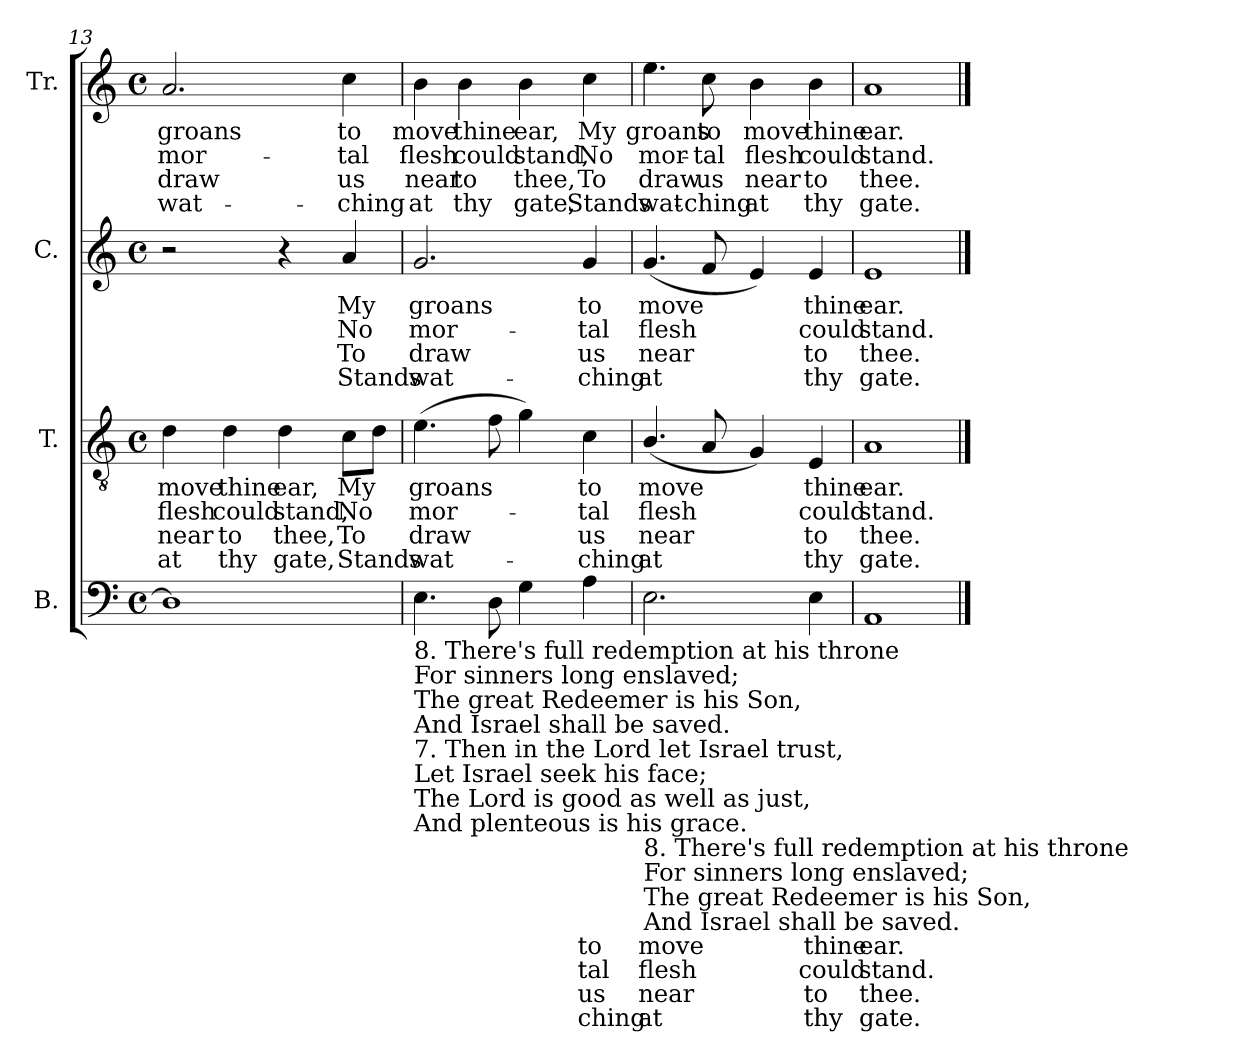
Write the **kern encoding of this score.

**kern	**text	**text	**text	**text	**kern	**text	**text	**text	**text	**kern	**text	**text	**text	**text	**kern	**text	**text	**text	**text
*part4	*part4	*part4	*part4	*part4	*part3	*part3	*part3	*part3	*part3	*part2	*part2	*part2	*part2	*part2	*part1	*part1	*part1	*part1	*part1
*staff4	*staff4	*staff4	*staff4	*staff4	*staff3	*staff3	*staff3	*staff3	*staff3	*staff2	*staff2	*staff2	*staff2	*staff2	*staff1	*staff1	*staff1	*staff1	*staff1
*I"B.	*	*	*	*	*I"T.	*	*	*	*	*I"C.	*	*	*	*	*I"Tr.	*	*	*	*
*I'B.	*	*	*	*	*I'T.	*	*	*	*	*I'C.	*	*	*	*	*I'Tr.	*	*	*	*
*clefF4	*	*	*	*	*clefGv2	*	*	*	*	*clefG2	*	*	*	*	*clefG2	*	*	*	*
*k[]	*	*	*	*	*k[]	*	*	*	*	*k[]	*	*	*	*	*k[]	*	*	*	*
*M4/4	*	*	*	*	*M4/4	*	*	*	*	*M4/4	*	*	*	*	*M4/4	*	*	*	*
*met(c)	*	*	*	*	*met(c)	*	*	*	*	*met(c)	*	*	*	*	*met(c)	*	*	*	*
=13	=13	=13	=13	=13	=13	=13	=13	=13	=13	=13	=13	=13	=13	=13	=13	=13	=13	=13	=13
1D]	.	.	.	.	4d\	move	flesh	near	at	2r	.	.	.	.	2.a/	groans	mor-	draw	wat-
.	.	.	.	.	4d\	thine	could	to	thy	.	.	.	.	.	.	.	.	.	.
.	.	.	.	.	4d\	ear,	stand,	thee,	gate,	4r	.	.	.	.	.	.	.	.	.
.	.	.	.	.	8c\L	My	No	To	Stands	4a/	My	No	To	Stands	4cc\	to	-tal	us	-ching
.	.	.	.	.	8d\J	.	.	.	.	.	.	.	.	.	.	.	.	.	.
=14	=14	=14	=14	=14	=14	=14	=14	=14	=14	=14	=14	=14	=14	=14	=14	=14	=14	=14	=14
!LO:TX:b:t=8. There's full redemption at his throne	!	!	!	!	!	!	!	!	!	!	!	!	!	!	!	!	!	!	!
!LO:TX:b:t=For sinners long enslaved;	!	!	!	!	!	!	!	!	!	!	!	!	!	!	!	!	!	!	!
!LO:TX:b:t=The great Redeemer is his Son,	!	!	!	!	!	!	!	!	!	!	!	!	!	!	!	!	!	!	!
!LO:TX:b:t=And Israel shall be saved.	!	!	!	!	!	!	!	!	!	!	!	!	!	!	!	!	!	!	!
!LO:TX:b:t=7. Then in the Lord let Israel trust,	!	!	!	!	!	!	!	!	!	!	!	!	!	!	!	!	!	!	!
!LO:TX:b:t=Let Israel seek his face;	!	!	!	!	!	!	!	!	!	!	!	!	!	!	!	!	!	!	!
!LO:TX:b:t=The Lord is good as well as just,	!	!	!	!	!	!	!	!	!	!	!	!	!	!	!	!	!	!	!
!LO:TX:b:t=And plenteous is his grace.	!	!	!	!	!	!	!	!	!	!	!	!	!	!	!	!	!	!	!
4.E\	.	.	.	.	(4.e\	groans	mor-	draw	wat-	2.g/	groans	mor-	draw	wat-	4b\	move	flesh	near	at
.	.	.	.	.	.	.	.	.	.	.	.	.	.	.	4b\	thine	could	to	thy
8D\	.	.	.	.	8f\	.	.	.	.	.	.	.	.	.	.	.	.	.	.
4G\	.	.	.	.	4g\)	.	.	.	.	.	.	.	.	.	4b\	ear,	stand,	thee,	gate,
4A\	to	-tal	us	-ching	4c\	to	-tal	us	-ching	4g/	to	-tal	us	-ching	4cc\	My	No	To	Stands
=15	=15	=15	=15	=15	=15	=15	=15	=15	=15	=15	=15	=15	=15	=15	=15	=15	=15	=15	=15
!LO:TX:b:t=8. There's full redemption at his throne	!	!	!	!	!	!	!	!	!	!	!	!	!	!	!	!	!	!	!
!LO:TX:b:t=For sinners long enslaved;	!	!	!	!	!	!	!	!	!	!	!	!	!	!	!	!	!	!	!
!LO:TX:b:t=The great Redeemer is his Son,	!	!	!	!	!	!	!	!	!	!	!	!	!	!	!	!	!	!	!
!LO:TX:b:t=And Israel shall be saved.	!	!	!	!	!	!	!	!	!	!	!	!	!	!	!	!	!	!	!
2.E\	move	flesh	near	at	(4.B/	move	flesh	near	at	(4.g/	move	flesh	near	at	4.ee\	groans	mor-	draw	wat-
.	.	.	.	.	8A/	.	.	.	.	8f/	.	.	.	.	8cc\	to	-tal	us	-ching
.	.	.	.	.	4G/)	.	.	.	.	4e/)	.	.	.	.	4b\	move	flesh	near	at
4E\	thine	could	to	thy	4E/	thine	could	to	thy	4e/	thine	could	to	thy	4b\	thine	could	to	thy
=16	=16	=16	=16	=16	=16	=16	=16	=16	=16	=16	=16	=16	=16	=16	=16	=16	=16	=16	=16
1AA	ear.	stand.	thee.	gate.	1A	ear.	stand.	thee.	gate.	1e	ear.	stand.	thee.	gate.	1a	ear.	stand.	thee.	gate.
==	==	==	==	==	==	==	==	==	==	==	==	==	==	==	==	==	==	==	==
*-	*-	*-	*-	*-	*-	*-	*-	*-	*-	*-	*-	*-	*-	*-	*-	*-	*-	*-	*-
